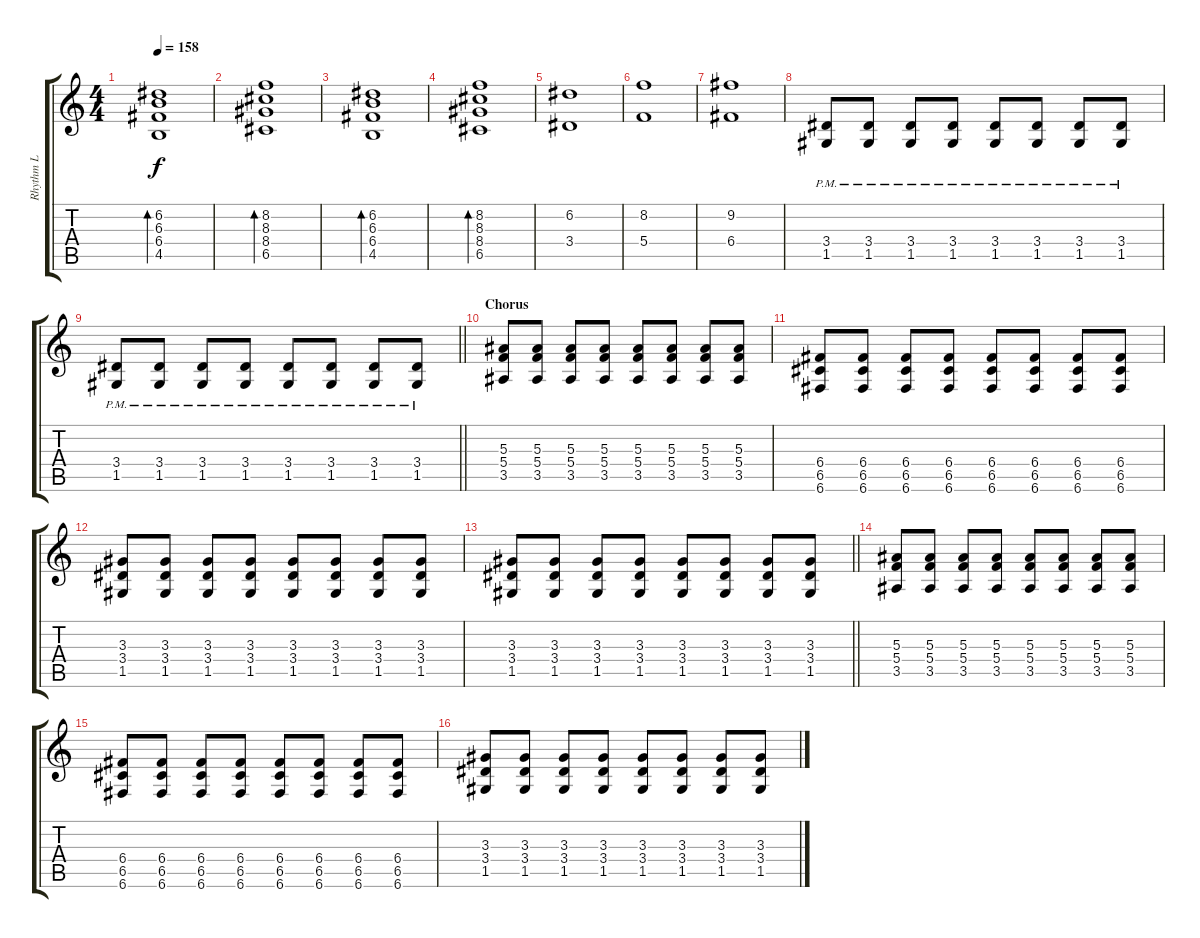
\track ("Rhythm L" "Rhythm L") {instrument distortionguitar}
\staff {score tabs}
\tuning (D4 A3 F3 C3 G2 C2) {hide}
\ts (4 4)
\tempo 158
\clef g2
\ks c
(6.2 6.3 6.4 4.5).1{bd 240 dy f} |
(8.2 8.3 8.4 6.5).1{bd 240} |
(6.2 6.3 6.4 4.5).1{bd 240} |
(8.2 8.3 8.4 6.5).1{bd 240} |
(6.2 3.4).1 |
(8.2 5.4).1 |
(9.2 6.4).1 |
(3.4{pm} 1.5{pm}).8 (3.4{pm} 1.5{pm}).8 (3.4{pm} 1.5{pm}).8 (3.4{pm} 1.5{pm}).8 (3.4{pm} 1.5{pm}).8 (3.4{pm} 1.5{pm}).8 (3.4{pm} 1.5{pm}).8 (3.4{pm} 1.5{pm}).8 |
\barLineRight lightlight
(3.4{pm} 1.5{pm}).8 (3.4{pm} 1.5{pm}).8 (3.4{pm} 1.5{pm}).8 (3.4{pm} 1.5{pm}).8 (3.4{pm} 1.5{pm}).8 (3.4{pm} 1.5{pm}).8 (3.4{pm} 1.5{pm}).8 (3.4{pm} 1.5{pm}).8 |
\section ("" "Chorus")
(5.3 5.4 3.5).8{instrument distortionguitar} (5.3 5.4 3.5).8 (5.3 5.4 3.5).8 (5.3 5.4 3.5).8 (5.3 5.4 3.5).8 (5.3 5.4 3.5).8 (5.3 5.4 3.5).8 (5.3 5.4 3.5).8 |
(6.4 6.5 6.6).8 (6.4 6.5 6.6).8 (6.4 6.5 6.6).8 (6.4 6.5 6.6).8 (6.4 6.5 6.6).8 (6.4 6.5 6.6).8 (6.4 6.5 6.6).8 (6.4 6.5 6.6).8 |
(3.3 3.4 1.5).8 (3.3 3.4 1.5).8 (3.3 3.4 1.5).8 (3.3 3.4 1.5).8 (3.3 3.4 1.5).8 (3.3 3.4 1.5).8 (3.3 3.4 1.5).8 (3.3 3.4 1.5).8 |
\barLineRight lightlight
(3.3 3.4 1.5).8 (3.3 3.4 1.5).8 (3.3 3.4 1.5).8 (3.3 3.4 1.5).8 (3.3 3.4 1.5).8 (3.3 3.4 1.5).8 (3.3 3.4 1.5).8 (3.3 3.4 1.5).8 |
(5.3 5.4 3.5).8 (5.3 5.4 3.5).8 (5.3 5.4 3.5).8 (5.3 5.4 3.5).8 (5.3 5.4 3.5).8 (5.3 5.4 3.5).8 (5.3 5.4 3.5).8 (5.3 5.4 3.5).8 |
(6.4 6.5 6.6).8 (6.4 6.5 6.6).8 (6.4 6.5 6.6).8 (6.4 6.5 6.6).8 (6.4 6.5 6.6).8 (6.4 6.5 6.6).8 (6.4 6.5 6.6).8 (6.4 6.5 6.6).8 |
(3.3 3.4 1.5).8 (3.3 3.4 1.5).8 (3.3 3.4 1.5).8 (3.3 3.4 1.5).8 (3.3 3.4 1.5).8 (3.3 3.4 1.5).8 (3.3 3.4 1.5).8 (3.3 3.4 1.5).8
